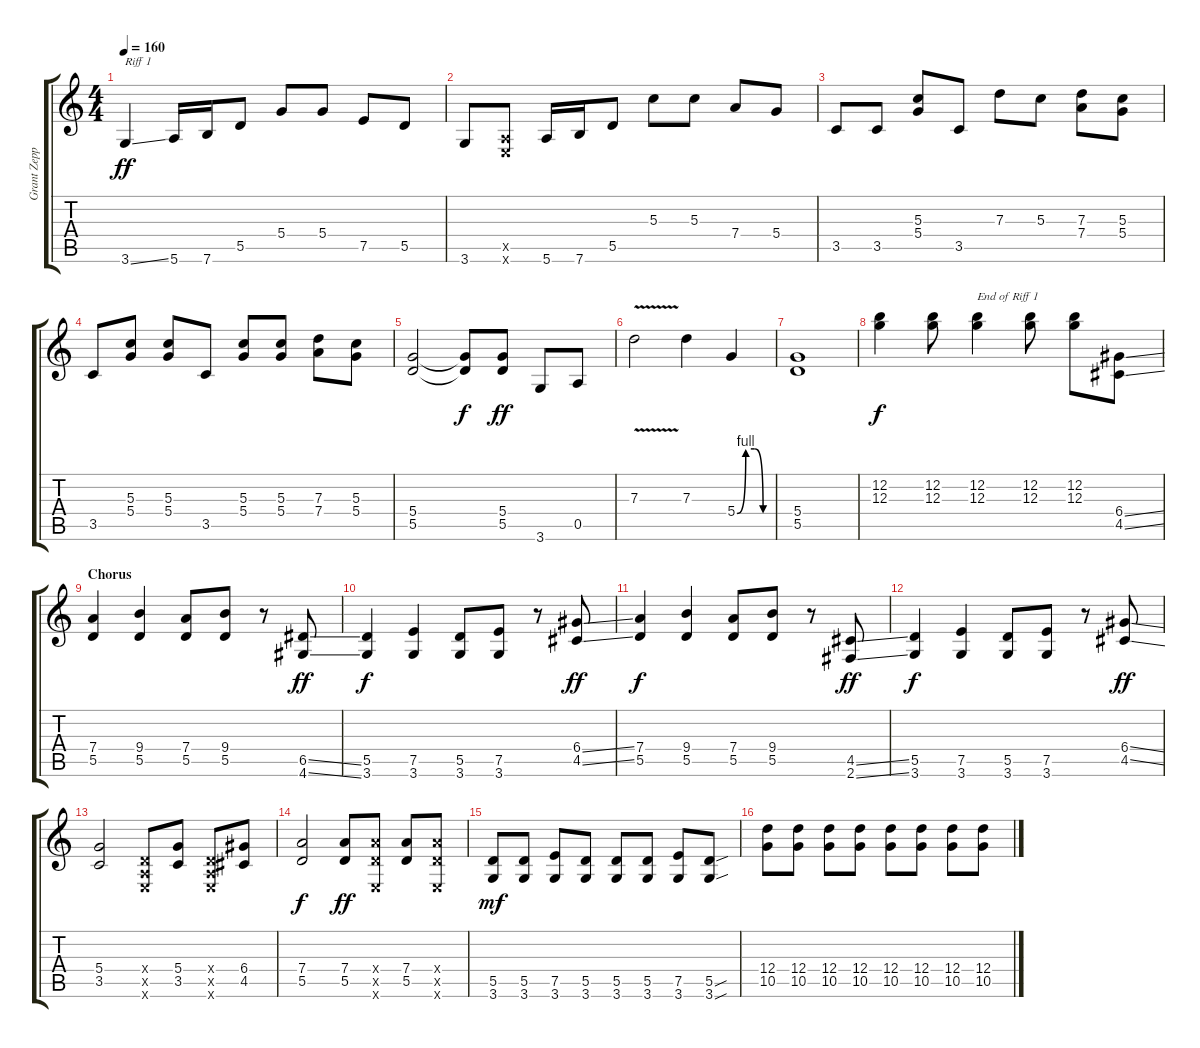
\track ("Grant Zeppelin" "Grant Zepp") {instrument distortionguitar}
\staff {score tabs}
\tuning (E4 B3 G3 D3 A2 E2) {hide}
\ts (4 4)
\tempo 160
\clef g2
\ks c
3.6{ss}.4{txt "Riff 1" dy ff} 5.6.16 7.6.16 5.5.8 5.4.8 5.4.8 7.5.8 5.5.8 |
3.6.8 (0.5{x} 0.6{x}).8 5.6.16 7.6.16 5.5.8 5.3.8 5.3.8 7.4.8 5.4.8 |
3.5.8 3.5.8 (5.3 5.4).8 3.5.8 7.3.8 5.3.8 (7.3 7.4).8 (5.3 5.4).8 |
3.5.8 (5.3 5.4).8 (5.3 5.4).8 3.5.8 (5.3 5.4).8 (5.3 5.4).8 (7.3 7.4).8 (5.3 5.4).8 |
(5.4 5.5).2 (5.4{t} 5.5{t}).8{dy f} (5.4 5.5).8{dy ff} 3.6.8 0.5.8 |
7.3{v}.2 7.3.4 5.4{be (custom 0 0 15 4 30 4 45 0 60 0)}.4 |
(5.4 5.5).1 |
(12.2 12.3).4{dy f} (12.2 12.3).8 (12.2 12.3).4{txt "End of Riff 1"} (12.2 12.3).8 (12.2 12.3).8 (6.4{ss} 4.5{ss}).8 |
\section ("" "Chorus")
(7.4 5.5).4 (9.4 5.5).4 (7.4 5.5).8 (9.4 5.5).8 r.8 (6.5{ss} 4.6{ss}).8{dy ff} |
(5.5 3.6).4{dy f} (7.5 3.6).4 (5.5 3.6).8 (7.5 3.6).8 r.8 (6.4{ss} 4.5{ss}).8{dy ff} |
(7.4 5.5).4{dy f} (9.4 5.5).4 (7.4 5.5).8 (9.4 5.5).8 r.8 (4.5{ss} 2.6{ss}).8{dy ff} |
(5.5 3.6).4{dy f} (7.5 3.6).4 (5.5 3.6).8 (7.5 3.6).8 r.8 (6.4{ss} 4.5{ss}).8{dy ff} |
(5.4 3.5).2 (0.4{x} 0.5{x} 0.6{x}).8 (5.4 3.5).8 (0.4{x} 0.5{x} 0.6{x}).8 (6.4 4.5).8 |
(7.4 5.5).2{dy f} (7.4 5.5).8{dy ff} (7.4{x} 5.5{x} 0.6{x}).8 (7.4 5.5).8 (7.4{x} 5.5{x} 0.6{x}).8 |
(5.5 3.6).8{dy mf} (5.5 3.6).8 (7.5 3.6).8 (5.5 3.6).8 (5.5 3.6).8 (5.5 3.6).8 (7.5 3.6).8 (5.5{sou} 3.6{sou}).8 |
(12.4 10.5).8 (12.4 10.5).8 (12.4 10.5).8 (12.4 10.5).8 (12.4 10.5).8 (12.4 10.5).8 (12.4 10.5).8 (12.4 10.5).8
